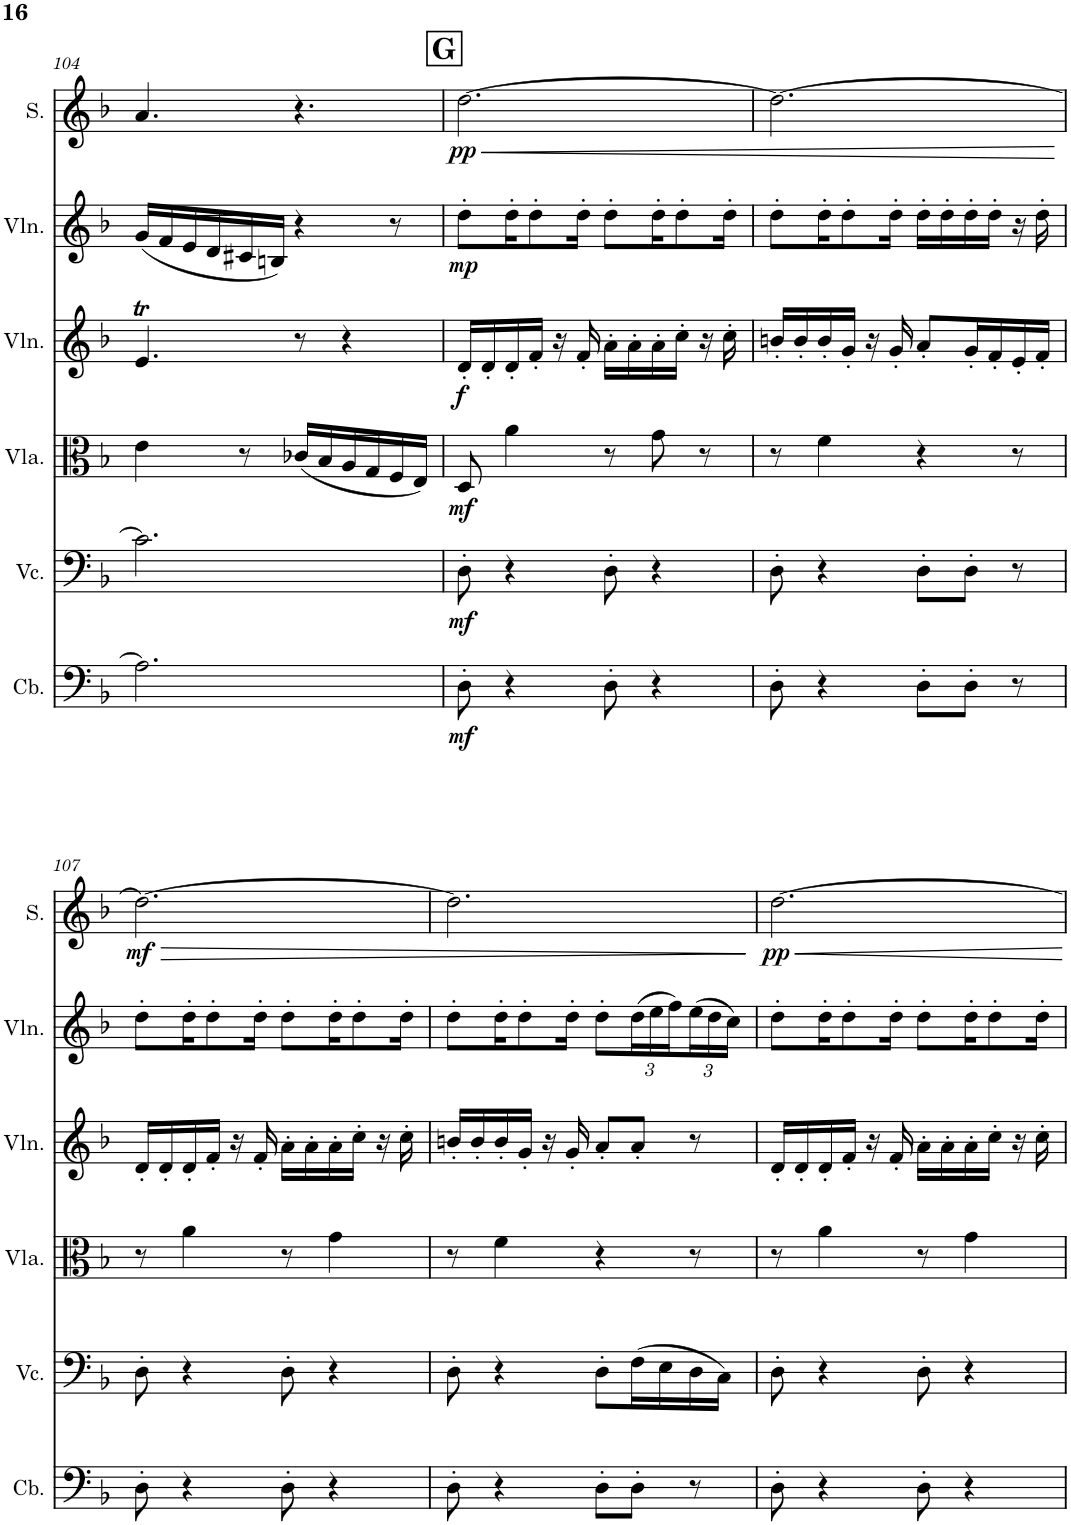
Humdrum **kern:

**kern	**dynam	**kern	**dynam	**kern	**dynam	**kern	**dynam	**kern	**dynam	**kern	**dynam
*part6	*part6	*part5	*part5	*part4	*part4	*part3	*part3	*part2	*part2	*part1	*part1
*staff6	*staff6	*staff5	*staff5	*staff4	*staff4	*staff3	*staff3	*staff2	*staff2	*staff1	*staff1
*I"低音提琴	*	*I"大提琴	*	*I"中提琴	*	*I"小提琴	*	*I"小提琴	*	*I"女高音	*
!!LO:PB:g=z
*clefF4	*	*clefF4	*	*clefC3	*	*clefG2	*	*clefG2	*	*clefX	*
*Trd7c12	*	*	*	*	*	*	*	*	*	*	*
*k[b-]	*	*k[b-]	*	*k[b-]	*	*k[b-]	*	*k[b-]	*	*k[b-]	*
*M6/8	*	*M6/8	*	*M6/8	*	*M6/8	*	*M6/8	*	*M6/8	*
=104	=104	=104	=104	=104	=104	=104	=104	=104	=104	=104	=104
2.A\]	.	2.c#\]	.	4e\	.	4.et/	.	(16g/LL	.	4.a/	.
.	.	.	.	.	.	.	.	16f/	.	.	.
.	.	.	.	.	.	.	.	16e/	.	.	.
.	.	.	.	.	.	.	.	16d/	.	.	.
.	.	.	.	8r	.	.	.	16c#X/	.	.	.
.	.	.	.	.	.	.	.	16Bn/JJ)	.	.	.
*	*	*	*	*	*	*	*	*	*	*clefX	*
.	.	.	.	(16c-X/LL	.	8r	.	4r	.	4.r	.
.	.	.	.	16B-/	.	.	.	.	.	.	.
.	.	.	.	16A/	.	4r	.	.	.	.	.
.	.	.	.	16G/	.	.	.	.	.	.	.
.	.	.	.	16F/	.	.	.	8r	.	.	.
.	.	.	.	16E/JJ)	.	.	.	.	.	.	.
!!LO:REH:place=s1:a:B:cj:fs=14:t=G
=105	=105	=105	=105	=105	=105	=105	=105	=105	=105	=105	=105
!	!LO:DY:b	!	!LO:DY:b	!	!LO:DY:b	!	!LO:DY:b	!	!LO:DY:b	!	!LO:HP:b
!	!	!	!	!	!	!	!	!	!	!	!LO:DY:n=1:b
8D'\	mf	8D'\	mf	8D/	mf	16d'/LL	f	8dd'\L	mp	[2.dd\	< pp
.	.	.	.	.	.	16d'/	.	.	.	.	.
4r	.	4r	.	4a\	.	16d'/	.	16dd'\K	.	.	.
.	.	.	.	.	.	16f'/JJ	.	8dd'\	.	.	.
.	.	.	.	.	.	16r	.	.	.	.	.
.	.	.	.	.	.	16f'/	.	16dd'\Jk	.	.	.
8D'\	.	8D'\	.	8r	.	16a'\LL	.	8dd'\L	.	.	.
.	.	.	.	.	.	16a'\	.	.	.	.	.
4r	.	4r	.	8g\	.	16a'\	.	16dd'\K	.	.	.
.	.	.	.	.	.	16cc'\JJ	.	8dd'\	.	.	.
.	.	.	.	8r	.	16r	.	.	.	.	.
.	.	.	.	.	.	16cc'\	.	16dd'\Jk	.	.	.
=106	=106	=106	=106	=106	=106	=106	=106	=106	=106	=106	=106
8D'\	.	8D'\	.	8r	.	16bn'/LL	.	8dd'\L	.	2.dd\_	.
.	.	.	.	.	.	16b'/	.	.	.	.	.
4r	.	4r	.	4f\	.	16b'/	.	16dd'\K	.	.	.
.	.	.	.	.	.	16g'/JJ	.	8dd'\	.	.	.
.	.	.	.	.	.	16r	.	.	.	.	.
.	.	.	.	.	.	16g'/	.	16dd'\Jk	.	.	.
8D'\L	.	8D'\L	.	4r	.	8a'/L	.	16dd'\LL	.	.	.
.	.	.	.	.	.	.	.	16dd'\	.	.	.
8D'\J	.	8D'\J	.	.	.	16g'/L	.	16dd'\	.	.	.
.	.	.	.	.	.	16f'/	.	16dd'\JJ	.	.	.
8r	.	8r	.	8r	.	16e'/	.	16r	.	.	.
.	.	.	.	.	.	16f'/JJ	.	16dd'\	.	.	.
.	.	.	.	.	.	.	.	.	.	.	[
!!LO:LB:g=z
=107	=107	=107	=107	=107	=107	=107	=107	=107	=107	=107	=107
!	!	!	!	!	!	!	!	!	!	!	!LO:HP:b
!	!	!	!	!	!	!	!	!	!	!	!LO:DY:n=1:b
8D'\	.	8D'\	.	8r	.	16d'/LL	.	8dd'\L	.	2.dd\_	> mf
.	.	.	.	.	.	16d'/	.	.	.	.	.
4r	.	4r	.	4a\	.	16d'/	.	16dd'\K	.	.	.
.	.	.	.	.	.	16f'/JJ	.	8dd'\	.	.	.
.	.	.	.	.	.	16r	.	.	.	.	.
.	.	.	.	.	.	16f'/	.	16dd'\Jk	.	.	.
8D'\	.	8D'\	.	8r	.	16a'\LL	.	8dd'\L	.	.	.
.	.	.	.	.	.	16a'\	.	.	.	.	.
4r	.	4r	.	4g\	.	16a'\	.	16dd'\K	.	.	.
.	.	.	.	.	.	16cc'\JJ	.	8dd'\	.	.	.
.	.	.	.	.	.	16r	.	.	.	.	.
.	.	.	.	.	.	16cc'\	.	16dd'\Jk	.	.	.
=108	=108	=108	=108	=108	=108	=108	=108	=108	=108	=108	=108
8D'\	.	8D'\	.	8r	.	16bn'/LL	.	8dd'\L	.	2.dd\]	.
.	.	.	.	.	.	16b'/	.	.	.	.	.
4r	.	4r	.	4f\	.	16b'/	.	16dd'\K	.	.	.
.	.	.	.	.	.	16g'/JJ	.	8dd'\	.	.	.
.	.	.	.	.	.	16r	.	.	.	.	.
.	.	.	.	.	.	16g'/	.	16dd'\Jk	.	.	.
8D'\L	.	8D'\L	.	4r	.	8a'/L	.	8dd'\L	.	.	.
*	*	*	*	*	*	*	*	*Xbrackettup	*	*	*
8D'\J	.	(16F\L	.	.	.	8a'/J	.	(24dd\L	.	.	.
.	.	.	.	.	.	.	.	24ee\	.	.	.
.	.	16E\	.	.	.	.	.	.	.	.	.
.	.	.	.	.	.	.	.	24ff\)	.	.	.
8r	.	16D\	.	8r	.	8r	.	(24ee\	.	.	.
.	.	.	.	.	.	.	.	24dd\	.	.	.
.	.	16C\JJ)	.	.	.	.	.	.	.	.	.
.	.	.	.	.	.	.	.	24cc\JJ)	.	.	.
.	.	.	.	.	.	.	.	.	.	.	]
=109	=109	=109	=109	=109	=109	=109	=109	=109	=109	=109	=109
!	!	!	!	!	!	!	!	!	!	!	!LO:DY:b
8D'\	.	8D'\	.	8r	.	16d'/LL	.	8dd'\L	.	[2.dd\	pp
.	.	.	.	.	.	16d'/	.	.	.	.	.
4r	.	4r	.	4a\	.	16d'/	.	16dd'\K	.	.	.
.	.	.	.	.	.	16f'/JJ	.	8dd'\	.	.	.
.	.	.	.	.	.	16r	.	.	.	.	.
.	.	.	.	.	.	16f'/	.	16dd'\Jk	.	.	.
8D'\	.	8D'\	.	8r	.	16a'\LL	.	8dd'\L	.	.	.
.	.	.	.	.	.	16a'\	.	.	.	.	.
4r	.	4r	.	4g\	.	16a'\	.	16dd'\K	.	.	.
.	.	.	.	.	.	16cc'\JJ	.	8dd'\	.	.	.
.	.	.	.	.	.	16r	.	.	.	.	.
.	.	.	.	.	.	16cc'\	.	16dd'\Jk	.	.	.
=	=	=	=	=	=	=	=	=	=	=	=
*-	*-	*-	*-	*-	*-	*-	*-	*-	*-	*-	*-
